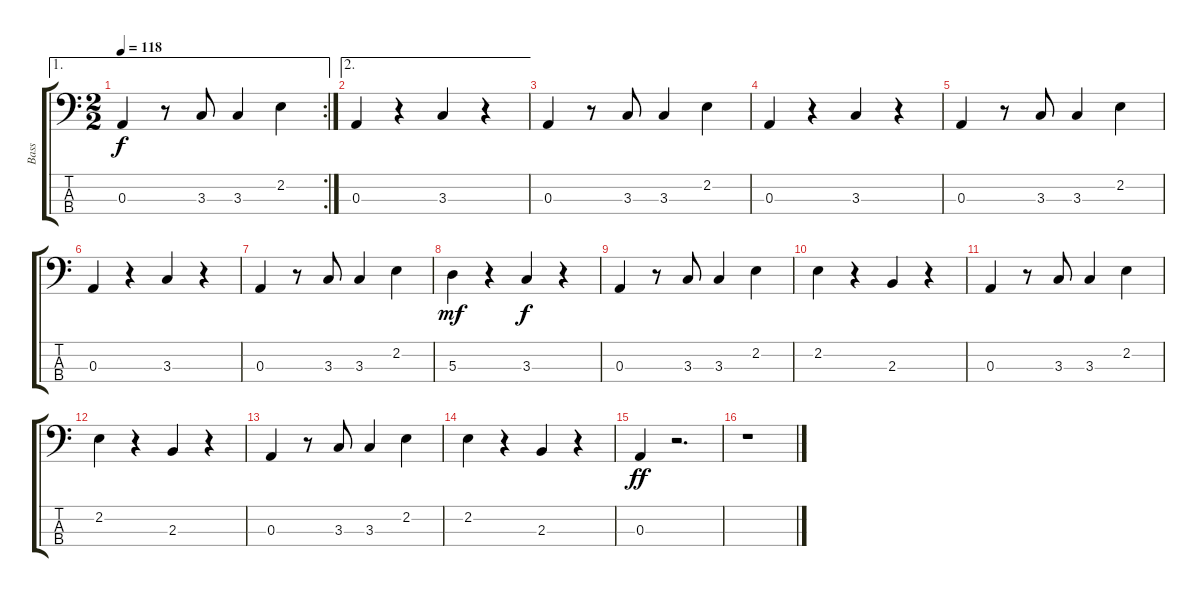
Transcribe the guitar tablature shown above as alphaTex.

\track ("Bass" "Bass") {instrument electricbassfinger}
\staff {score tabs}
\tuning (G2 D2 A1 E1) {hide}
\ae 1
\rc 2
\ts (2 2)
\tempo 118
\clef f4
\ks c
0.3.4{dy f} r.8 3.3.8 3.3.4 2.2.4 |
\ae 2
0.3.4 r.4 3.3.4 r.4 |
0.3.4 r.8 3.3.8 3.3.4 2.2.4 |
0.3.4 r.4 3.3.4 r.4 |
0.3.4 r.8 3.3.8 3.3.4 2.2.4 |
0.3.4 r.4 3.3.4 r.4 |
0.3.4 r.8 3.3.8 3.3.4 2.2.4 |
5.3.4{dy mf} r.4 3.3.4{dy f} r.4 |
0.3.4 r.8 3.3.8 3.3.4 2.2.4 |
2.2.4 r.4 2.3.4 r.4 |
0.3.4 r.8 3.3.8 3.3.4 2.2.4 |
2.2.4 r.4 2.3.4 r.4 |
0.3.4 r.8 3.3.8 3.3.4 2.2.4 |
2.2.4 r.4 2.3.4 r.4 |
0.3.4{dy ff} r.2{d} |
r.1
